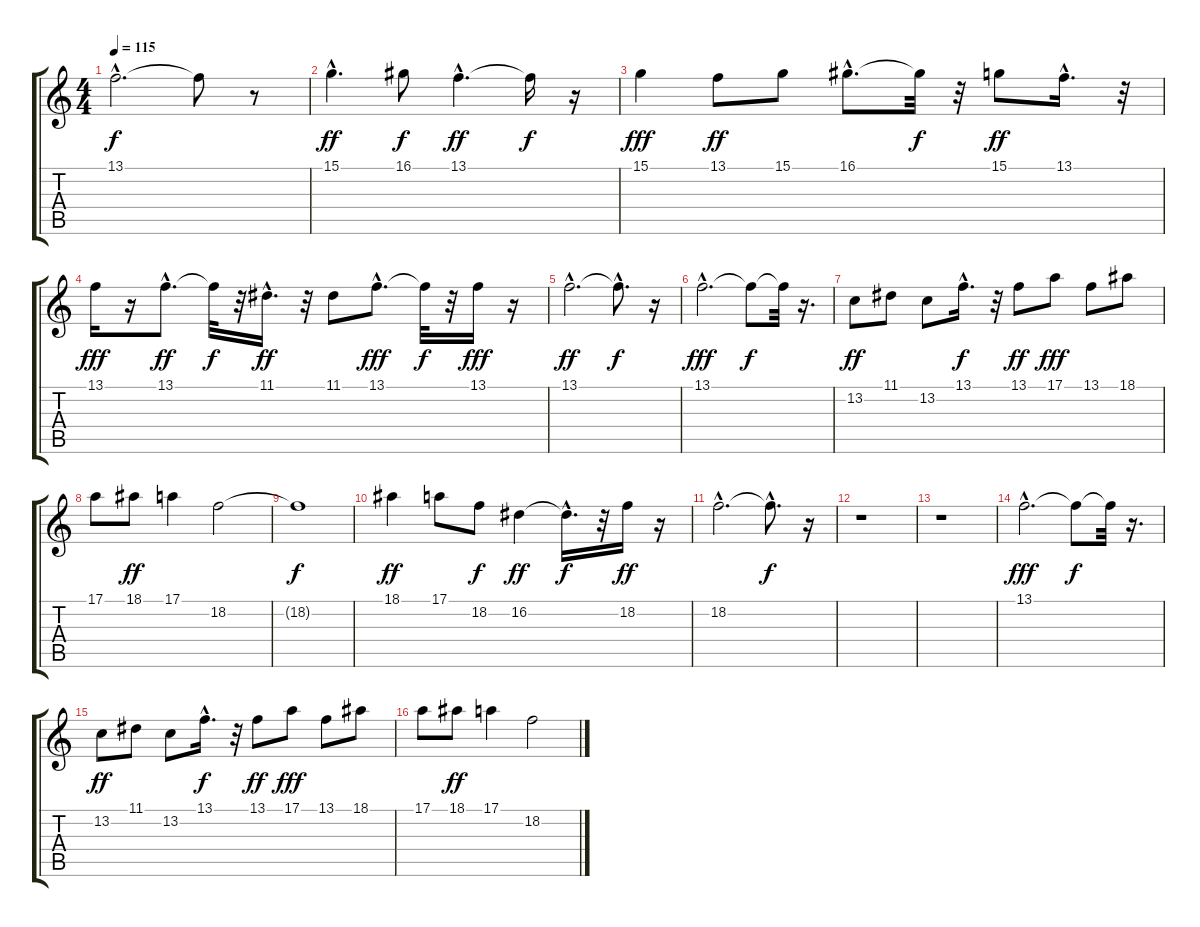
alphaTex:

\track "" {instrument flute}
\staff {score tabs}
\tuning (E4 B3 G3 D3 A2 E2) {hide}
\ts (4 4)
\tempo 115
\clef g2
\ks c
13.1{hac t}.2{d dy f} 13.1{t}.8 r.8 |
15.1{hac}.4{d dy ff} 16.1.8{dy f} 13.1{hac}.4{d dy ff} 13.1{t}.16{dy f} r.16 |
15.1.4{dy fff} 13.1.8{dy ff} 15.1.8 16.1{hac}.8{d} 16.1{t}.32{dy f} r.32 15.1.8{dy ff} 13.1{hac}.16{d} r.32 |
13.1.16{dy fff} r.16 13.1{hac}.8{d dy ff} 13.1{t}.32{dy f} r.32 11.1{hac}.16{d dy ff} r.32 11.1.8 13.1{hac}.8{d dy fff} 13.1{t}.32{dy f} r.32 13.1.16{dy fff} r.16 |
13.1{hac}.2{d dy ff} 13.1{hac t}.8{d dy f} r.16 |
13.1{hac}.2{d dy fff} 13.1{t}.8{dy f} 13.1{t}.32 r.16{d} |
13.2.8{dy ff} 11.1.8 13.2.8 13.1{hac}.16{d dy f} r.32 13.1.8{dy ff} 17.1.8{dy fff} 13.1.8 18.1.8 |
17.1.8 18.1.8{dy ff} 17.1.4 18.2.2 |
18.2{t}.1{dy f} |
18.1.4{dy ff} 17.1.8 18.2.8{dy f} 16.2.4{dy ff} 16.2{hac t}.16{d dy f} r.32 18.2.16{dy ff} r.16 |
18.2{hac}.2{d} 18.2{hac t}.8{d dy f} r.16 |
r.1 |
r.1 |
13.1{hac}.2{d dy fff} 13.1{t}.8{dy f} 13.1{t}.32 r.16{d} |
13.2.8{dy ff} 11.1.8 13.2.8 13.1{hac}.16{d dy f} r.32 13.1.8{dy ff} 17.1.8{dy fff} 13.1.8 18.1.8 |
17.1.8 18.1.8{dy ff} 17.1.4 18.2.2
